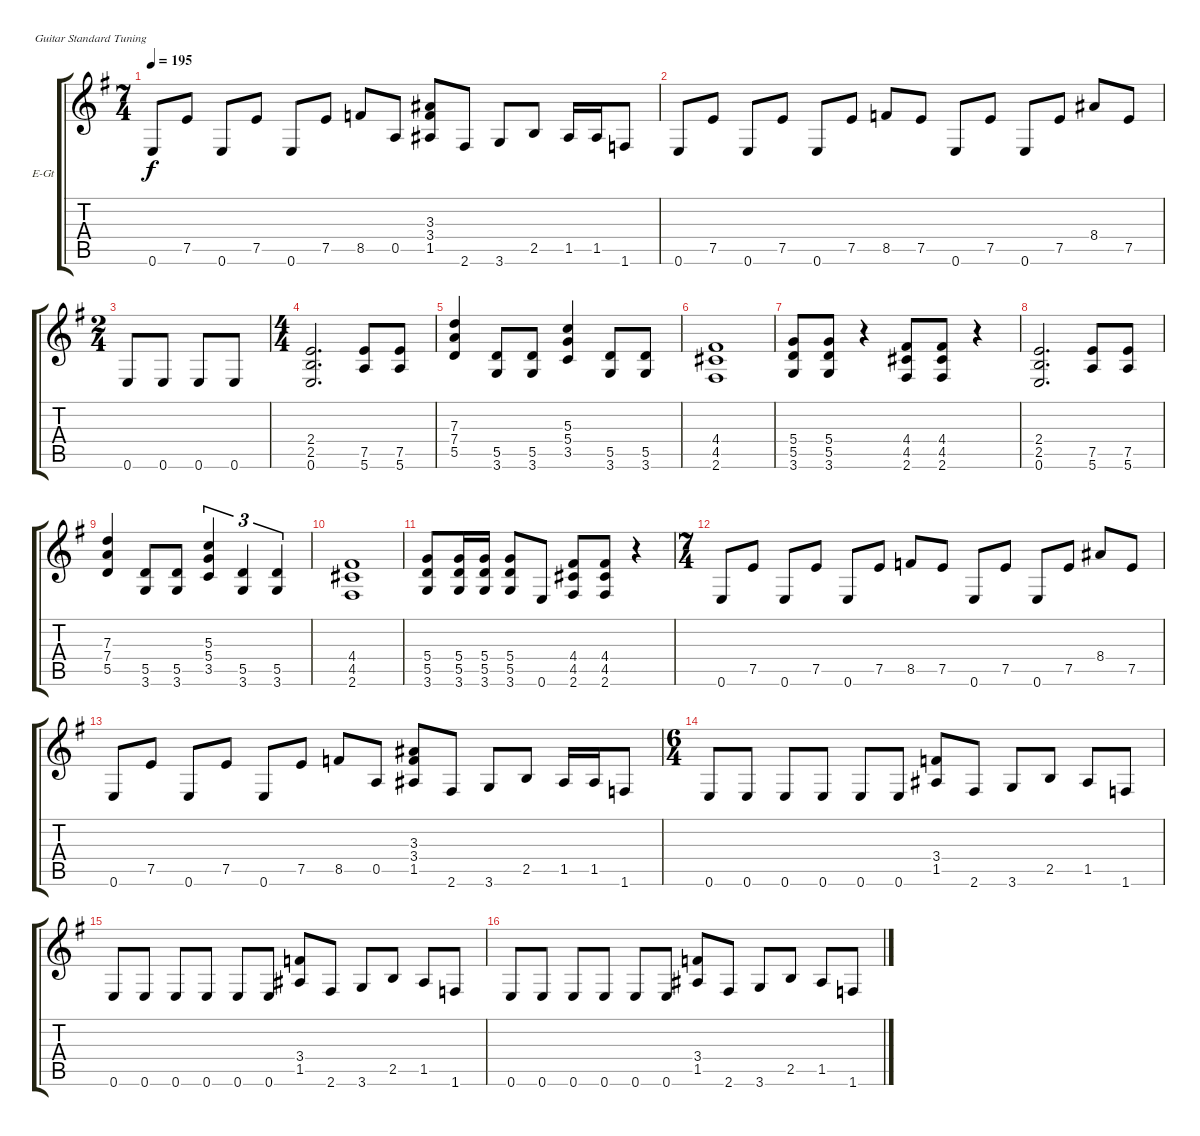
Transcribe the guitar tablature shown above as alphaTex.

\defaultSystemsLayout 4
\bracketExtendMode groupsimilarinstruments
\firstSystemTrackNameOrientation horizontal
\otherSystemsTrackNameOrientation horizontal
\track ("James" "E-Gt") {instrument distortionguitar}
\staff {score tabs}
\tuning (E4 B3 G3 D3 A2 E2)
\ts (7 4)
\tempo 195
\clef g2
\scale
0.333333
\ks g
0.6.8{dy f} 7.5.8 0.6.8 7.5.8 0.6.8 7.5.8 8.5.8 0.5.8 (3.3 3.4 1.5).8 2.6.8 3.6.8 2.5.8 1.5.16 1.5.16 1.6.8 |
\scale
0.333333 0.6.8 7.5.8 0.6.8 7.5.8 0.6.8 7.5.8 8.5.8 7.5.8 0.6.8 7.5.8 0.6.8 7.5.8 8.4.8 7.5.8 |
\ts (2 4)
\scale
0.333333 0.6.8 0.6.8 0.6.8 0.6.8 |
\ts (4 4)
\scale
0.333333 (2.4 2.5 0.6).2{d} (7.5 5.6).8 (7.5 5.6).8 |
\scale
0.333333 (7.3 7.4 5.5).4 (5.5 3.6).8 (5.5 3.6).8 (5.3 5.4 3.5).4 (5.5 3.6).8 (5.5 3.6).8 |
\scale
0.333333 (4.4 4.5 2.6).1 |
\scale
0.333333 (5.4 5.5 3.6).8 (5.4 5.5 3.6).8 r.4 (4.4 4.5 2.6).8 (4.4 4.5 2.6).8 r.4 |
\scale
0.333333 (2.4 2.5 0.6).2{d} (7.5 5.6).8 (7.5 5.6).8 |
\scale
0.333333 (7.3 7.4 5.5).4 (5.5 3.6).8 (5.5 3.6).8 (5.3 5.4 3.5).4{tu (3 2)} (5.5 3.6).4{tu (3 2)} (5.5 3.6).4{tu (3 2)} |
\scale
0.333333 (4.4 4.5 2.6).1 |
\scale
0.333333 (5.4 5.5 3.6).8 (5.4 5.5 3.6).16 (5.4 5.5 3.6).16 (5.4 5.5 3.6).8 0.6.8 (4.4 4.5 2.6).8 (4.4 4.5 2.6).8 r.4 |
\ts (7 4)
\scale
0.333333 0.6.8 7.5.8 0.6.8 7.5.8 0.6.8 7.5.8 8.5.8 7.5.8 0.6.8 7.5.8 0.6.8 7.5.8 8.4.8 7.5.8 |
\scale
0.333333 0.6.8 7.5.8 0.6.8 7.5.8 0.6.8 7.5.8 8.5.8 0.5.8 (3.3 3.4 1.5).8 2.6.8 3.6.8 2.5.8 1.5.16 1.5.16 1.6.8 |
\ts (6 4)
\scale
0.333333 0.6.8 0.6.8 0.6.8 0.6.8 0.6.8 0.6.8 (3.4 1.5).8 2.6.8 3.6.8 2.5.8 1.5.8 1.6.8 |
\scale
0.333333 0.6.8 0.6.8 0.6.8 0.6.8 0.6.8 0.6.8 (3.4 1.5).8 2.6.8 3.6.8 2.5.8 1.5.8 1.6.8 |
\scale
0.333333 0.6.8 0.6.8 0.6.8 0.6.8 0.6.8 0.6.8 (3.4 1.5).8 2.6.8 3.6.8 2.5.8 1.5.8 1.6.8
